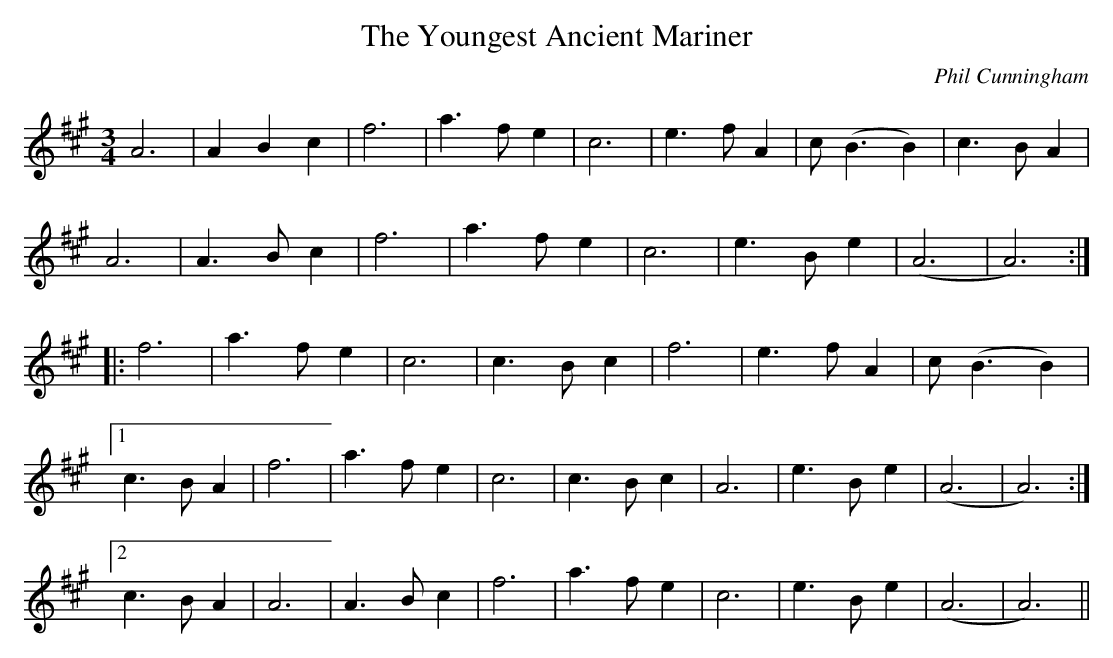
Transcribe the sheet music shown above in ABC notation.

X:1
T:The Youngest Ancient Mariner
C:Phil Cunningham
M:3/4
L:1/4
K:A
A3 | A B c | f3 | a3/ f/ e | c3  | e3/ f/ A | c/ (B3/ B) | c3/ B/ A |
A3 | A3/ B/ c | f3  | a3/ f/ e | c3 | e3/ B/ e | (A3 | A3) :|
|: f3 | a3/ f/ e | c3 |  c3/ B/ c | f3 | e3/ f/ A | c/ (B3/ B)|1
 c3/ B/ A| f3 | a3/ f/ e| c3 | c3/ B/ c| A3 | e3/ B/ e| (A3| A3) :|2
 c3/ B/ A| A3 | A3/ B/ c| f3 |a3/ f/e | c3 | e3/ B/e | (A3| A3) ||
